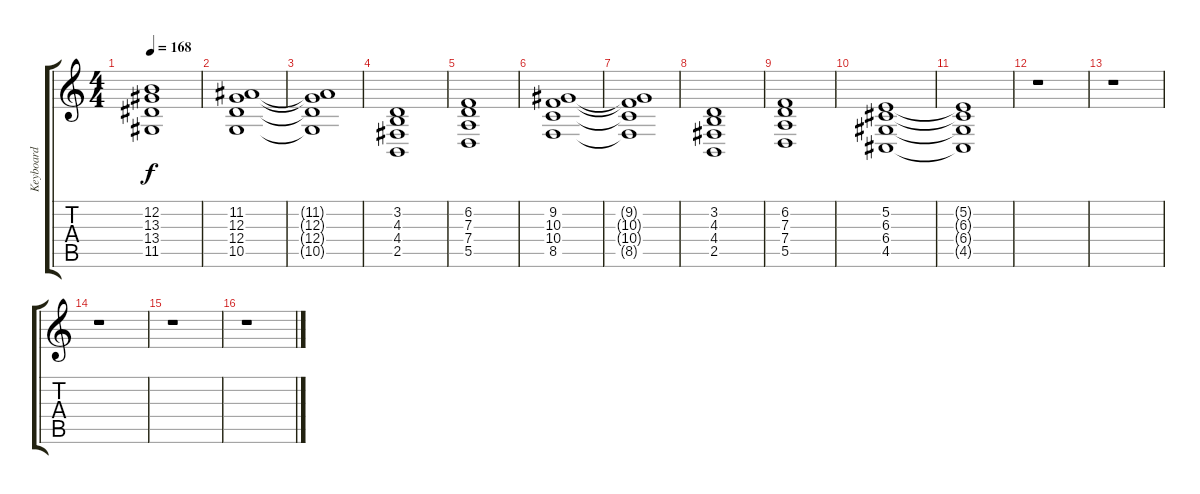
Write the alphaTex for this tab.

\track ("Keyboard" "Keyboard") {instrument choiraahs}
\staff {score tabs}
\tuning (E4 B3 G3 D3 A2 E2) {hide}
\ts (4 4)
\tempo 168
\clef g2
\ks c
(12.2 13.3 13.4 11.5).1{dy f} |
(11.2 12.3 12.4 10.5).1 |
(11.2{t} 12.3{t} 12.4{t} 10.5{t}).1 |
(3.2 4.3 4.4 2.5).1 |
(6.2 7.3 7.4 5.5).1 |
(9.2 10.3 10.4 8.5).1 |
(9.2{t} 10.3{t} 10.4{t} 8.5{t}).1 |
(3.2 4.3 4.4 2.5).1 |
(6.2 7.3 7.4 5.5).1 |
(5.2 6.3 6.4 4.5).1 |
(5.2{t} 6.3{t} 6.4{t} 4.5{t}).1 |
r.1 |
r.1 |
r.1 |
r.1 |
r.1
